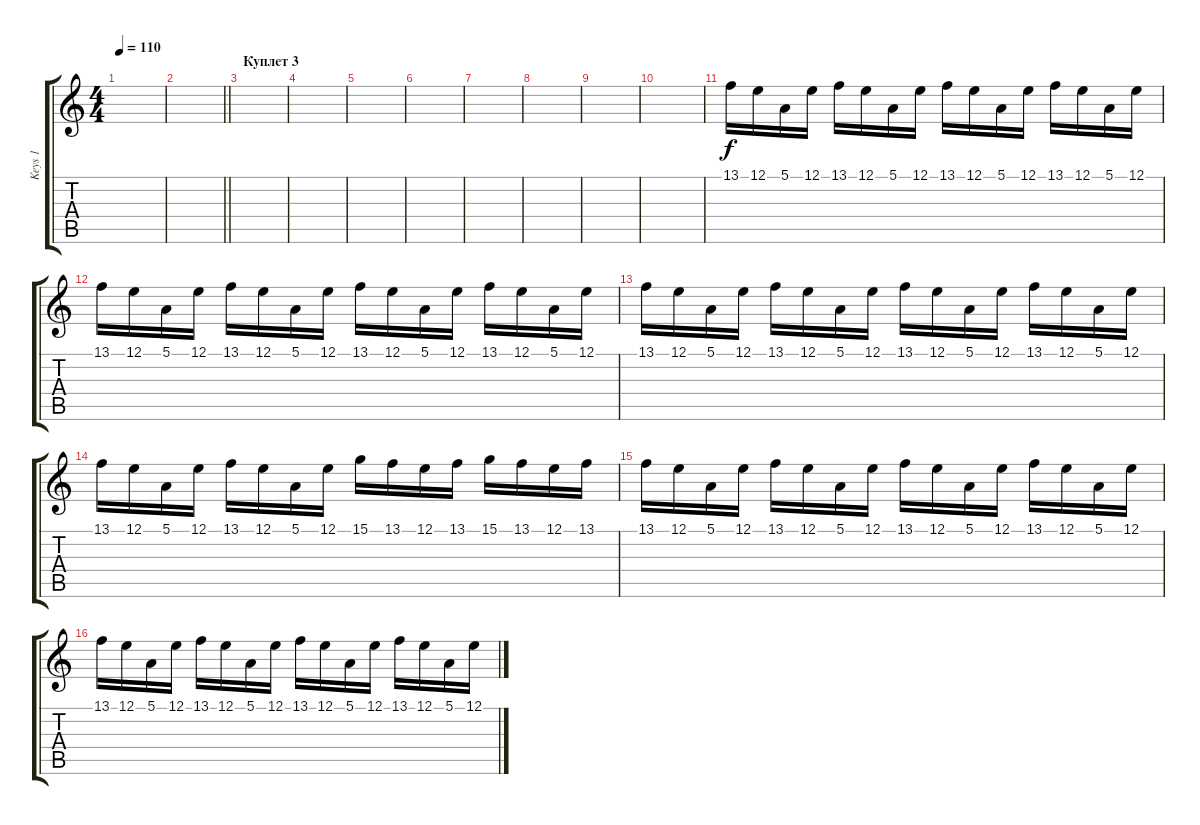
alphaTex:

\track ("Keys 1" "Keys 1") {instrument pizzicatostrings}
\staff {score tabs}
\tuning (E4 B3 G3 D3 A2 E2) {hide}
\ts (4 4)
\tempo 110
\clef g2
\ks c
|
\barLineRight lightlight
|
\section ("" "Куплет 3")
|
|
|
|
|
|
|
|
13.1.16 12.1.16 5.1.16 12.1.16 13.1.16 12.1.16 5.1.16 12.1.16 13.1.16 12.1.16 5.1.16 12.1.16 13.1.16 12.1.16 5.1.16 12.1.16 |
13.1.16 12.1.16 5.1.16 12.1.16 13.1.16 12.1.16 5.1.16 12.1.16 13.1.16 12.1.16 5.1.16 12.1.16 13.1.16 12.1.16 5.1.16 12.1.16 |
13.1.16 12.1.16 5.1.16 12.1.16 13.1.16 12.1.16 5.1.16 12.1.16 13.1.16 12.1.16 5.1.16 12.1.16 13.1.16 12.1.16 5.1.16 12.1.16 |
13.1.16 12.1.16 5.1.16 12.1.16 13.1.16 12.1.16 5.1.16 12.1.16 15.1.16 13.1.16 12.1.16 13.1.16 15.1.16 13.1.16 12.1.16 13.1.16 |
13.1.16 12.1.16 5.1.16 12.1.16 13.1.16 12.1.16 5.1.16 12.1.16 13.1.16 12.1.16 5.1.16 12.1.16 13.1.16 12.1.16 5.1.16 12.1.16 |
13.1.16 12.1.16 5.1.16 12.1.16 13.1.16 12.1.16 5.1.16 12.1.16 13.1.16 12.1.16 5.1.16 12.1.16 13.1.16 12.1.16 5.1.16 12.1.16
